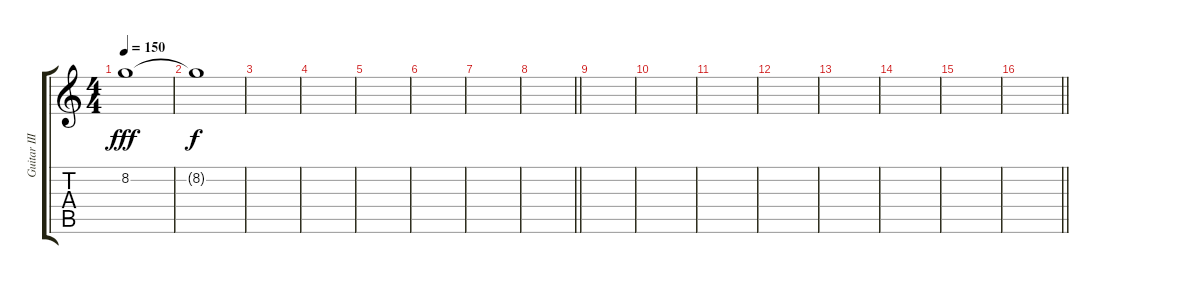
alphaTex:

\track ("Guitar III" "Guitar III") {instrument distortionguitar}
\staff {score tabs}
\tuning (E4 B3 G3 D3 A2 E2) {hide}
\ts (4 4)
\tempo 150
\clef g2
\ks c
8.2.1{dy fff} |
8.2{t}.1{dy f} |
|
|
|
|
|
\barLineRight lightlight
|
|
|
|
|
|
|
|
\barLineRight lightlight
